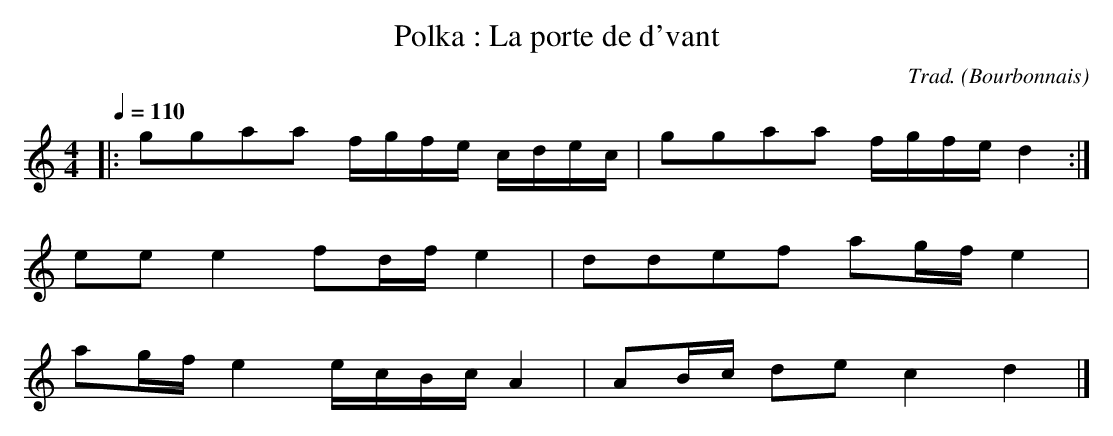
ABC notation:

X:1
T:Polka : La porte de d'vant
C:Trad.
O:Bourbonnais
M:4/4
Q:1/4=110
K:C
|: ggaa f/2g/2f/2e/2 c/2d/2e/2c/2 | ggaa f/2g/2f/2e/2 d2 :|
ee e2 fd/2f/2 e2| ddef ag/2f/2e2|
ag/2f/2 e2 e/2c/2B/2c/2 A2| AB/2c/2 de c2 d2 |]
